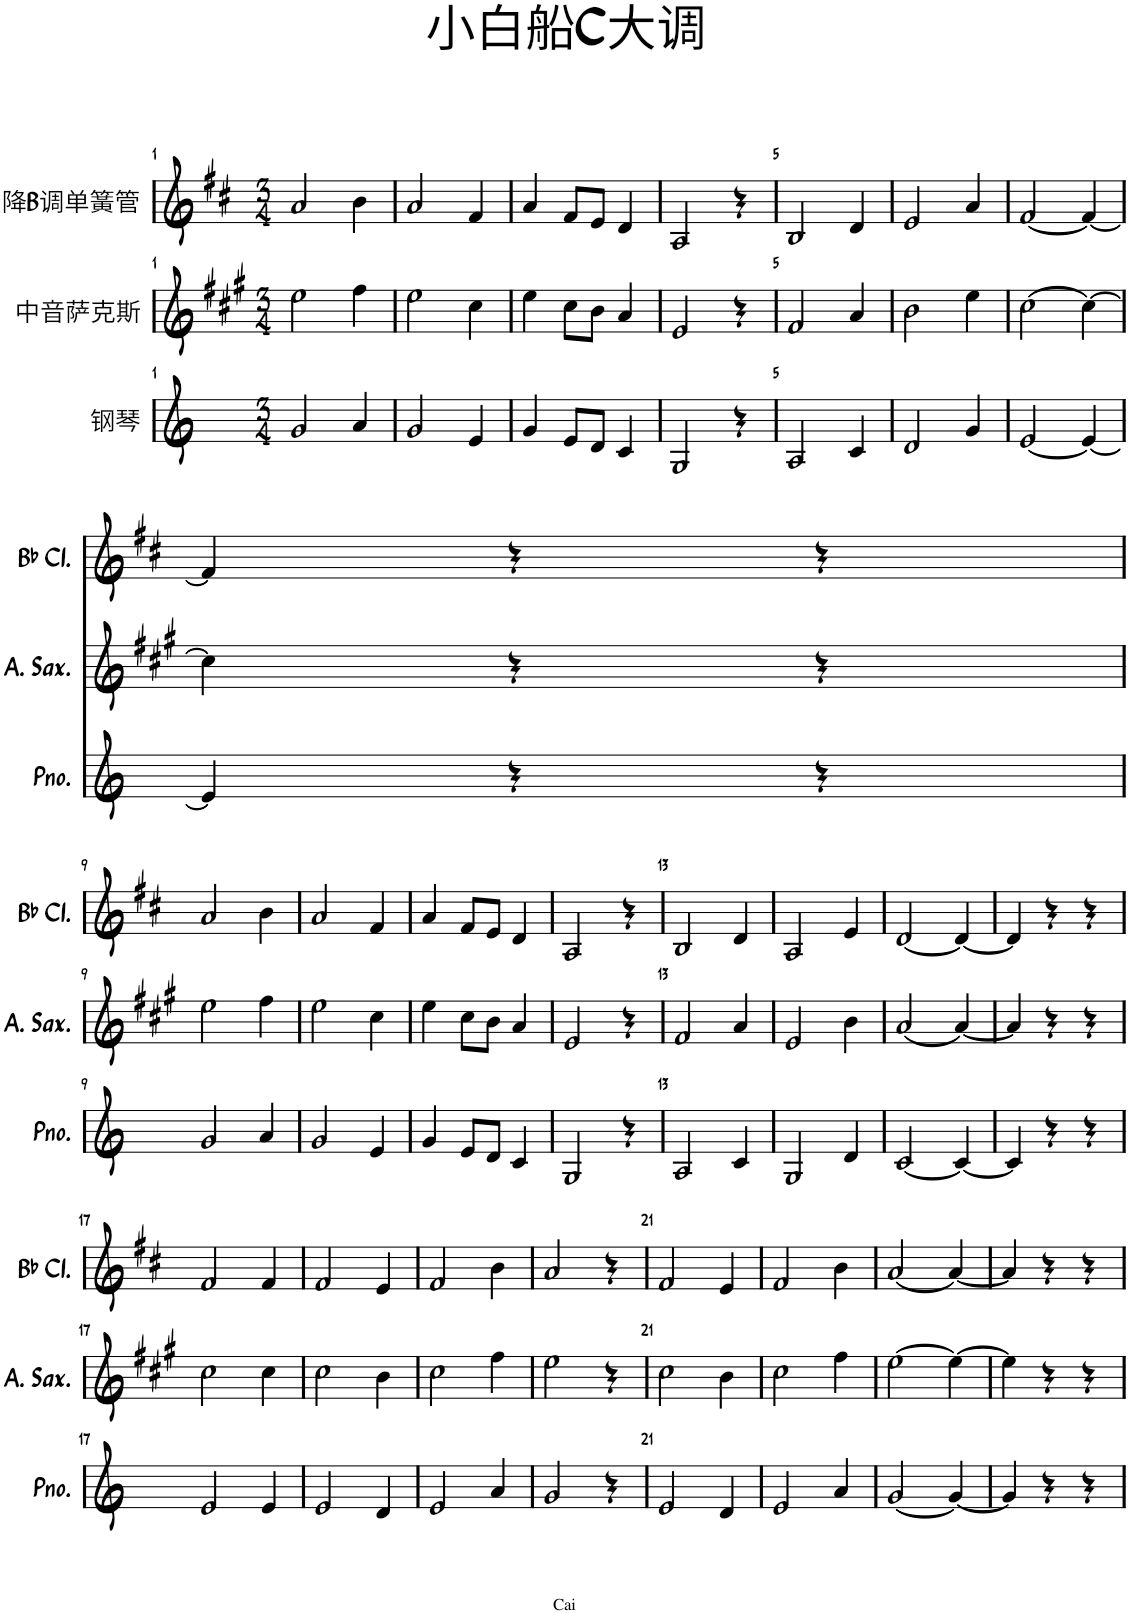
**kern	**kern	**kern
*part3	*part2	*part1
*staff3	*staff2	*staff1
*I"钢琴	*I"中音萨克斯	*I"降B调单簧管
*clefG2	*clefG2	*clefG2
*	*Trd5c9	*Trd1c2
*k[]	*k[f#c#g#]	*k[f#c#]
*M3/4	*M3/4	*M3/4
=1	=1	=1
2g/	2ee\	2a/
4a/	4ff#\	4b\
=2	=2	=2
2g/	2ee\	2a/
4e/	4cc#\	4f#/
=3	=3	=3
4g/	4ee\	4a/
8e/L	8cc#\L	8f#/L
8d/J	8b\J	8e/J
4c/	4a/	4d/
=4	=4	=4
2G/	2e/	2A/
4r	4r	4r
=5	=5	=5
2A/	2f#/	2B/
4c/	4a/	4d/
=6	=6	=6
2d/	2b\	2e/
4g/	4ee\	4a/
=7	=7	=7
[2e/	[2cc#\	[2f#/
4e/_	4cc#\_	4f#/_
!!LO:LB:g=z
=8	=8	=8
4e/]	4cc#\]	4f#/]
4r	4r	4r
4r	4r	4r
!!LO:LB:g=z
=9	=9	=9
2g/	2ee\	2a/
4a/	4ff#\	4b\
=10	=10	=10
2g/	2ee\	2a/
4e/	4cc#\	4f#/
=11	=11	=11
4g/	4ee\	4a/
8e/L	8cc#\L	8f#/L
8d/J	8b\J	8e/J
4c/	4a/	4d/
=12	=12	=12
2G/	2e/	2A/
4r	4r	4r
=13	=13	=13
2A/	2f#/	2B/
4c/	4a/	4d/
=14	=14	=14
2G/	2e/	2A/
4d/	4b\	4e/
=15	=15	=15
[2c/	[2a/	[2d/
4c/_	4a/_	4d/_
=16	=16	=16
4c/]	4a/]	4d/]
4r	4r	4r
4r	4r	4r
!!LO:LB:g=z
=17	=17	=17
2e/	2cc#\	2f#/
4e/	4cc#\	4f#/
=18	=18	=18
2e/	2cc#\	2f#/
4d/	4b\	4e/
=19	=19	=19
2e/	2cc#\	2f#/
4a/	4ff#\	4b\
=20	=20	=20
2g/	2ee\	2a/
4r	4r	4r
=21	=21	=21
2e/	2cc#\	2f#/
4d/	4b\	4e/
=22	=22	=22
2e/	2cc#\	2f#/
4a/	4ff#\	4b\
=23	=23	=23
[2g/	[2ee\	[2a/
4g/_	4ee\_	4a/_
=24	=24	=24
4g/]	4ee\]	4a/]
4r	4r	4r
4r	4r	4r
=	=	=
*-	*-	*-
